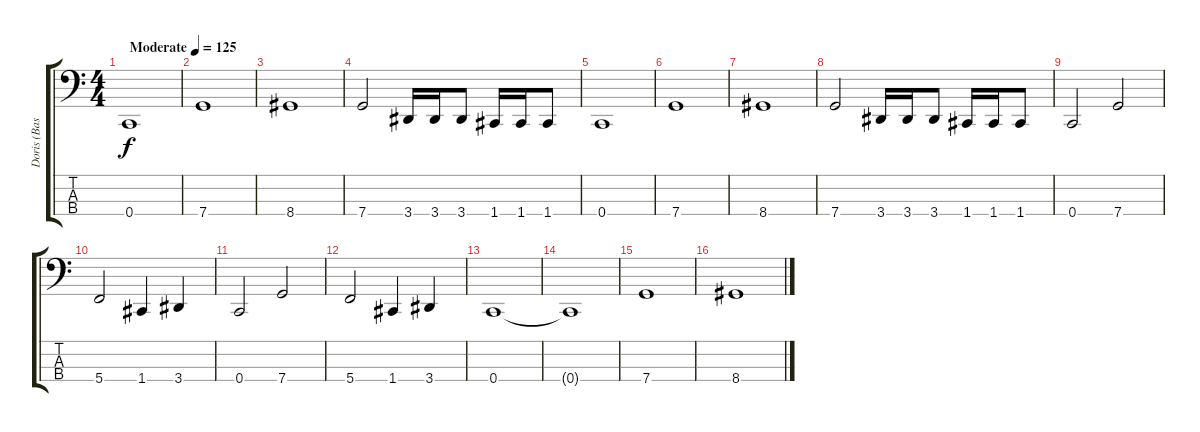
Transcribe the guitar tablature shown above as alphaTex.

\track ("Doris (Bass)" "Doris (Bas") {instrument electricbassfinger}
\staff {score tabs}
\tuning (F2 C2 G1 C1) {hide}
\ts (4 4)
\tempo (125 "Moderate")
\clef f4
\ks c
0.4.1{dy f instrument electricbassfinger} |
7.4.1 |
8.4.1 |
7.4.2 3.4.16 3.4.16 3.4.8 1.4.16 1.4.16 1.4.8 |
0.4.1 |
7.4.1 |
8.4.1 |
7.4.2 3.4.16 3.4.16 3.4.8 1.4.16 1.4.16 1.4.8 |
0.4.2 7.4.2 |
5.4.2 1.4.4 3.4.4 |
0.4.2 7.4.2 |
5.4.2 1.4.4 3.4.4 |
0.4.1 |
0.4{t}.1 |
7.4.1 |
8.4.1
